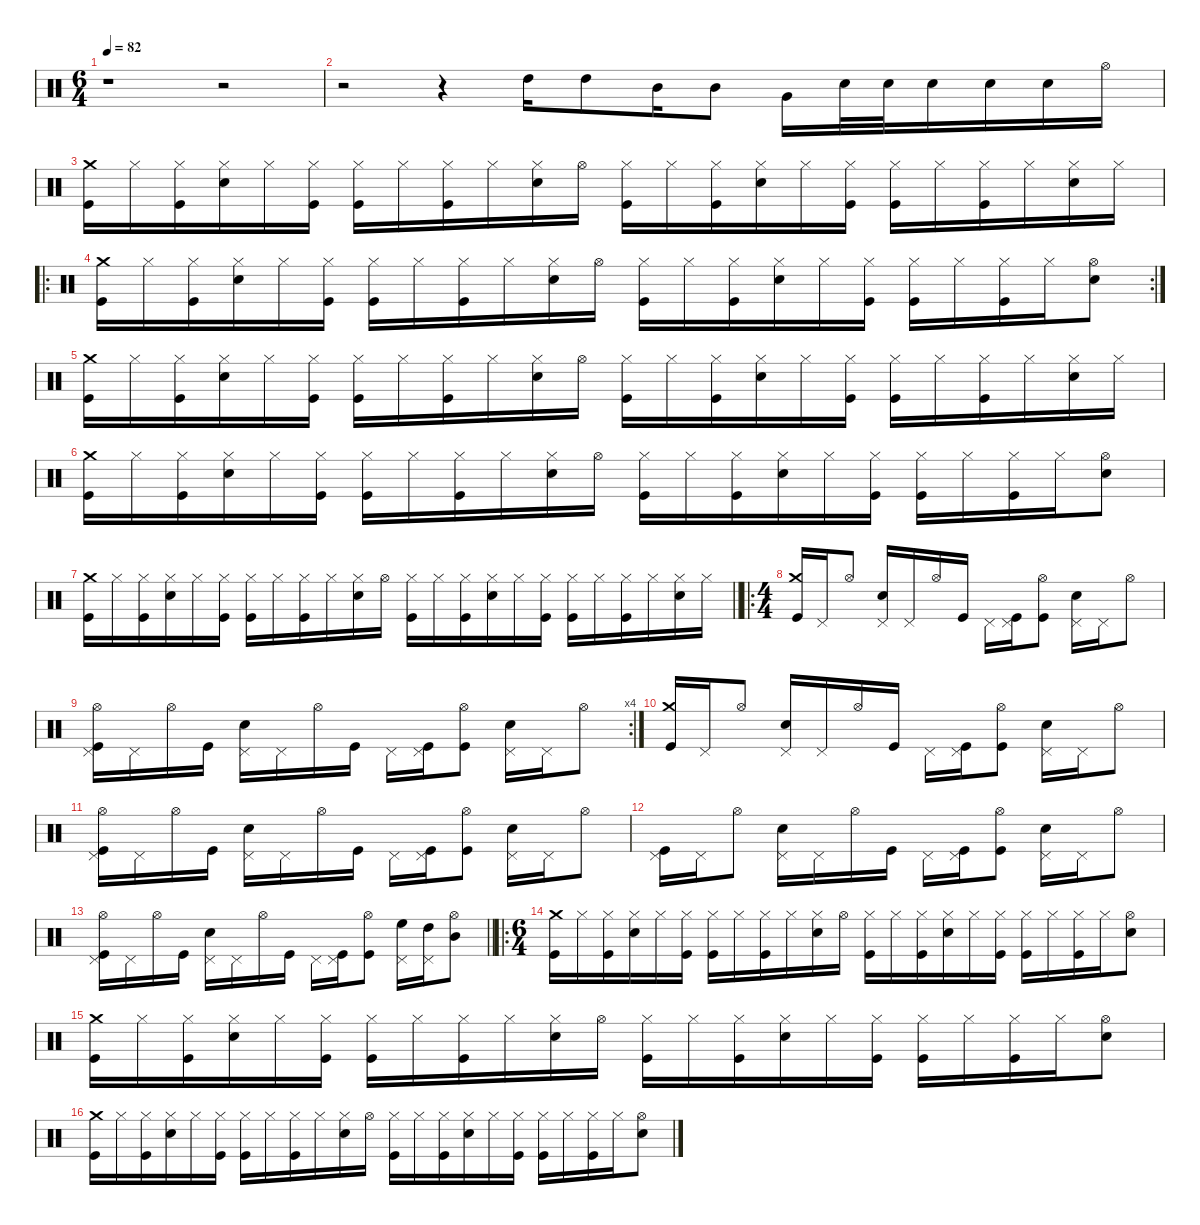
\defaultSystemsLayout 4
\hideDynamics
\bracketExtendMode nobrackets
\singleTrackTrackNamePolicy hidden
\multiTrackTrackNamePolicy hidden
\firstSystemTrackNameMode fullname
\firstSystemTrackNameOrientation horizontal
\otherSystemsTrackNameOrientation horizontal
\track ("Drums" "drm.") {instrument percussion}
\staff {score}
\articulation defaults
\ts (6 4)
\beaming (8 3 3 3 3)
\tempo 82
\clef neutral
\ks c
r.1{dy ff beam Down} r.2{beam Down} |
r.2{beam Down} r.4{beam Down} "High Tom (hit)".16{beam Down} "High Tom (hit)".8{beam Down} "Mid Tom (hit)".16{beam Down} "Mid Tom (hit)".8{dy f beam Down} "Very Low Tom (hit)".16{dy ff beam Down} "Snare (hit) 2".32{dy ppp beam Down} "Snare (hit) 2".32{dy p beam Down} "Snare (hit) 2".16{dy f beam Down} "Snare (hit) 2".16{beam Down} "Snare (hit) 2".16{beam Down} "Hi-Hat (open)".16{beam Down} |
("Crash medium (hit)" "Kick (hit)").16{beam Down} "Hi-Hat (closed)".16{beam Down} ("Hi-Hat (closed)" "Kick (hit)").16{beam Down} ("Hi-Hat (closed)" "Snare (hit) 2").16{beam Down} "Hi-Hat (closed)".16{beam Down} ("Hi-Hat (closed)" "Kick (hit)").16{beam Down} ("Hi-Hat (closed)" "Kick (hit)").16{beam Down} "Hi-Hat (closed)".16{beam Down} ("Hi-Hat (closed)" "Kick (hit)").16{beam Down} "Hi-Hat (closed)".16{beam Down} ("Hi-Hat (closed)" "Snare (hit) 2").16{beam Down} "Hi-Hat (open)".16{beam Down} ("Hi-Hat (closed)" "Kick (hit)").16{beam Down} "Hi-Hat (closed)".16{beam Down} ("Hi-Hat (closed)" "Kick (hit)").16{beam Down} ("Hi-Hat (closed)" "Snare (hit) 2").16{beam Down} "Hi-Hat (closed)".16{beam Down} ("Hi-Hat (closed)" "Kick (hit)").16{beam Down} ("Hi-Hat (closed)" "Kick (hit)").16{beam Down} "Hi-Hat (closed)".16{beam Down} ("Hi-Hat (closed)" "Kick (hit)").16{dy mf beam Down} "Hi-Hat (closed)".16{dy f beam Down} ("Hi-Hat (closed)" "Snare (hit) 2").16{beam Down} "Hi-Hat (closed)".16{beam Down} |
\ro
\rc 2
("Crash medium (hit)" "Kick (hit)").16{beam Down} "Hi-Hat (closed)".16{beam Down} ("Hi-Hat (closed)" "Kick (hit)").16{beam Down} ("Hi-Hat (closed)" "Snare (hit) 2").16{beam Down} "Hi-Hat (closed)".16{beam Down} ("Hi-Hat (closed)" "Kick (hit)").16{beam Down} ("Hi-Hat (closed)" "Kick (hit)").16{beam Down} "Hi-Hat (closed)".16{beam Down} ("Hi-Hat (closed)" "Kick (hit)").16{beam Down} "Hi-Hat (closed)".16{beam Down} ("Hi-Hat (closed)" "Snare (hit) 2").16{beam Down} "Hi-Hat (open)".16{beam Down} ("Hi-Hat (closed)" "Kick (hit)").16{beam Down} "Hi-Hat (closed)".16{beam Down} ("Hi-Hat (closed)" "Kick (hit)").16{beam Down} ("Hi-Hat (closed)" "Snare (hit) 2").16{beam Down} "Hi-Hat (closed)".16{beam Down} ("Hi-Hat (closed)" "Kick (hit)").16{beam Down} ("Hi-Hat (closed)" "Kick (hit)").16{beam Down} "Hi-Hat (closed)".16{beam Down} ("Hi-Hat (closed)" "Kick (hit)").16{dy mf beam Down} "Hi-Hat (closed)".16{dy f beam Down} ("Hi-Hat (open)" "Snare (hit) 2").8{beam Down} |
("Crash medium (hit)" "Kick (hit)").16{beam Down} "Hi-Hat (closed)".16{beam Down} ("Hi-Hat (closed)" "Kick (hit)").16{beam Down} ("Hi-Hat (closed)" "Snare (hit) 2").16{beam Down} "Hi-Hat (closed)".16{beam Down} ("Hi-Hat (closed)" "Kick (hit)").16{beam Down} ("Hi-Hat (closed)" "Kick (hit)").16{beam Down} "Hi-Hat (closed)".16{beam Down} ("Hi-Hat (closed)" "Kick (hit)").16{beam Down} "Hi-Hat (closed)".16{beam Down} ("Hi-Hat (closed)" "Snare (hit) 2").16{beam Down} "Hi-Hat (open)".16{beam Down} ("Hi-Hat (closed)" "Kick (hit)").16{beam Down} "Hi-Hat (closed)".16{beam Down} ("Hi-Hat (closed)" "Kick (hit)").16{beam Down} ("Hi-Hat (closed)" "Snare (hit) 2").16{beam Down} "Hi-Hat (closed)".16{beam Down} ("Hi-Hat (closed)" "Kick (hit)").16{beam Down} ("Hi-Hat (closed)" "Kick (hit)").16{beam Down} "Hi-Hat (closed)".16{beam Down} ("Hi-Hat (closed)" "Kick (hit)").16{dy mf beam Down} "Hi-Hat (closed)".16{dy f beam Down} ("Hi-Hat (closed)" "Snare (hit) 2").16{beam Down} "Hi-Hat (closed)".16{beam Down} |
("Crash medium (hit)" "Kick (hit)").16{beam Down} "Hi-Hat (closed)".16{beam Down} ("Hi-Hat (closed)" "Kick (hit)").16{beam Down} ("Hi-Hat (closed)" "Snare (hit) 2").16{beam Down} "Hi-Hat (closed)".16{beam Down} ("Hi-Hat (closed)" "Kick (hit)").16{beam Down} ("Hi-Hat (closed)" "Kick (hit)").16{beam Down} "Hi-Hat (closed)".16{beam Down} ("Hi-Hat (closed)" "Kick (hit)").16{beam Down} "Hi-Hat (closed)".16{beam Down} ("Hi-Hat (closed)" "Snare (hit) 2").16{beam Down} "Hi-Hat (open)".16{beam Down} ("Hi-Hat (closed)" "Kick (hit)").16{beam Down} "Hi-Hat (closed)".16{beam Down} ("Hi-Hat (closed)" "Kick (hit)").16{beam Down} ("Hi-Hat (closed)" "Snare (hit) 2").16{beam Down} "Hi-Hat (closed)".16{beam Down} ("Hi-Hat (closed)" "Kick (hit)").16{beam Down} ("Hi-Hat (closed)" "Kick (hit)").16{beam Down} "Hi-Hat (closed)".16{beam Down} ("Hi-Hat (closed)" "Kick (hit)").16{dy mf beam Down} "Hi-Hat (closed)".16{dy f beam Down} ("Hi-Hat (open)" "Snare (hit) 2").8{beam Down} |
\barLineRight lightlight
("Crash medium (hit)" "Kick (hit)").16{beam Down} "Hi-Hat (closed)".16{beam Down} ("Hi-Hat (closed)" "Kick (hit)").16{beam Down} ("Hi-Hat (closed)" "Snare (hit) 2").16{beam Down} "Hi-Hat (closed)".16{beam Down} ("Hi-Hat (closed)" "Kick (hit)").16{beam Down} ("Hi-Hat (closed)" "Kick (hit)").16{beam Down} "Hi-Hat (closed)".16{beam Down} ("Hi-Hat (closed)" "Kick (hit)").16{beam Down} "Hi-Hat (closed)".16{beam Down} ("Hi-Hat (closed)" "Snare (hit) 2").16{beam Down} "Hi-Hat (open)".16{beam Down} ("Hi-Hat (closed)" "Kick (hit)").16{beam Down} "Hi-Hat (closed)".16{beam Down} ("Hi-Hat (closed)" "Kick (hit)").16{beam Down} ("Hi-Hat (closed)" "Snare (hit) 2").16{beam Down} "Hi-Hat (closed)".16{beam Down} ("Hi-Hat (closed)" "Kick (hit)").16{beam Down} ("Hi-Hat (closed)" "Kick (hit)").16{beam Down} "Hi-Hat (closed)".16{beam Down} ("Hi-Hat (closed)" "Kick (hit)").16{dy mf beam Down} "Hi-Hat (closed)".16{dy f beam Down} ("Hi-Hat (closed)" "Snare (hit) 2").16{beam Down} "Hi-Hat (closed)".16{beam Down} |
\ro
\ts (4 4)
\beaming (8 2 2 2 2)
("Crash medium (hit)" "Kick (hit)").16{dy mp beam Up} "Pedal Hi-Hat (hit)".16{dy f beam Up} "Hi-Hat (open)".8{beam Up} ("Pedal Hi-Hat (hit)" "Snare (hit) 2").16{beam Up} "Pedal Hi-Hat (hit)".16{beam Up} "Hi-Hat (open)".16{beam Up} "Kick (hit)".16{beam Up} "Pedal Hi-Hat (hit)".16{beam Down} ("Pedal Hi-Hat (hit)" "Kick (hit)").16{beam Down} ("Hi-Hat (open)" "Kick (hit)").8{beam Down} ("Pedal Hi-Hat (hit)" "Snare (hit) 2").16{beam Down} "Pedal Hi-Hat (hit)".16{beam Down} "Hi-Hat (open)".8{beam Down} |
\rc 4
("Hi-Hat (open)" "Pedal Hi-Hat (hit)" "Kick (hit)").16{beam Down} "Pedal Hi-Hat (hit)".16{beam Down} "Hi-Hat (open)".16{beam Down} "Kick (hit)".16{beam Down} ("Pedal Hi-Hat (hit)" "Snare (hit) 2").16{beam Down} "Pedal Hi-Hat (hit)".16{beam Down} "Hi-Hat (open)".16{beam Down} "Kick (hit)".16{beam Down} "Pedal Hi-Hat (hit)".16{beam Down} ("Pedal Hi-Hat (hit)" "Kick (hit)").16{beam Down} ("Hi-Hat (open)" "Kick (hit)").8{beam Down} ("Pedal Hi-Hat (hit)" "Snare (hit) 2").16{beam Down} "Pedal Hi-Hat (hit)".16{beam Down} "Hi-Hat (open)".8{beam Down} |
("Crash medium (hit)" "Kick (hit)").16{dy mp beam Up} "Pedal Hi-Hat (hit)".16{dy f beam Up} "Hi-Hat (open)".8{beam Up} ("Pedal Hi-Hat (hit)" "Snare (hit) 2").16{beam Up} "Pedal Hi-Hat (hit)".16{beam Up} "Hi-Hat (open)".16{beam Up} "Kick (hit)".16{beam Up} "Pedal Hi-Hat (hit)".16{beam Down} ("Pedal Hi-Hat (hit)" "Kick (hit)").16{beam Down} ("Hi-Hat (open)" "Kick (hit)").8{beam Down} ("Pedal Hi-Hat (hit)" "Snare (hit) 2").16{beam Down} "Pedal Hi-Hat (hit)".16{beam Down} "Hi-Hat (open)".8{beam Down} |
("Hi-Hat (open)" "Pedal Hi-Hat (hit)" "Kick (hit)").16{beam Down} "Pedal Hi-Hat (hit)".16{beam Down} "Hi-Hat (open)".16{beam Down} "Kick (hit)".16{beam Down} ("Pedal Hi-Hat (hit)" "Snare (hit) 2").16{beam Down} "Pedal Hi-Hat (hit)".16{beam Down} "Hi-Hat (open)".16{beam Down} "Kick (hit)".16{beam Down} "Pedal Hi-Hat (hit)".16{beam Down} ("Pedal Hi-Hat (hit)" "Kick (hit)").16{beam Down} ("Hi-Hat (open)" "Kick (hit)").8{beam Down} ("Pedal Hi-Hat (hit)" "Snare (hit) 2").16{beam Down} "Pedal Hi-Hat (hit)".16{beam Down} "Hi-Hat (open)".8{beam Down} |
("Pedal Hi-Hat (hit)" "Kick (hit)").16{beam Down} "Pedal Hi-Hat (hit)".16{beam Down} "Hi-Hat (open)".8{beam Down} ("Pedal Hi-Hat (hit)" "Snare (hit) 2").16{beam Down} "Pedal Hi-Hat (hit)".16{beam Down} "Hi-Hat (open)".16{beam Down} "Kick (hit)".16{beam Down} "Pedal Hi-Hat (hit)".16{beam Down} ("Pedal Hi-Hat (hit)" "Kick (hit)").16{beam Down} ("Hi-Hat (open)" "Kick (hit)").8{beam Down} ("Pedal Hi-Hat (hit)" "Snare (hit) 2").16{beam Down} "Pedal Hi-Hat (hit)".16{beam Down} "Hi-Hat (open)".8{beam Down} |
\barLineRight lightlight
("Hi-Hat (open)" "Pedal Hi-Hat (hit)" "Kick (hit)").16{beam Down} "Pedal Hi-Hat (hit)".16{beam Down} "Hi-Hat (open)".16{beam Down} "Kick (hit)".16{beam Down} ("Pedal Hi-Hat (hit)" "Snare (hit) 2").16{beam Down} "Pedal Hi-Hat (hit)".16{beam Down} "Hi-Hat (open)".16{beam Down} "Kick (hit)".16{beam Down} "Pedal Hi-Hat (hit)".16{beam Down} ("Pedal Hi-Hat (hit)" "Kick (hit)").16{beam Down} ("Hi-Hat (open)" "Kick (hit)").8{beam Down} ("Pedal Hi-Hat (hit)" "High Floor Tom (hit)").16{beam Down} ("Pedal Hi-Hat (hit)" "High Tom (hit)").16{beam Down} ("Hi-Hat (open)" "Mid Tom (hit)").8{beam Down} |
\ro
\ts (6 4)
\beaming (8 3 3 3 3)
("Crash medium (hit)" "Kick (hit)").16{beam Down} "Hi-Hat (closed)".16{beam Down} ("Hi-Hat (closed)" "Kick (hit)").16{beam Down} ("Hi-Hat (closed)" "Snare (hit) 2").16{beam Down} "Hi-Hat (closed)".16{beam Down} ("Hi-Hat (closed)" "Kick (hit)").16{beam Down} ("Hi-Hat (closed)" "Kick (hit)").16{beam Down} "Hi-Hat (closed)".16{beam Down} ("Hi-Hat (closed)" "Kick (hit)").16{beam Down} "Hi-Hat (closed)".16{beam Down} ("Hi-Hat (closed)" "Snare (hit) 2").16{beam Down} "Hi-Hat (open)".16{beam Down} ("Hi-Hat (closed)" "Kick (hit)").16{beam Down} "Hi-Hat (closed)".16{beam Down} ("Hi-Hat (closed)" "Kick (hit)").16{beam Down} ("Hi-Hat (closed)" "Snare (hit) 2").16{beam Down} "Hi-Hat (closed)".16{beam Down} ("Hi-Hat (closed)" "Kick (hit)").16{beam Down} ("Hi-Hat (closed)" "Kick (hit)").16{beam Down} "Hi-Hat (closed)".16{beam Down} ("Hi-Hat (closed)" "Kick (hit)").16{dy mf beam Down} "Hi-Hat (closed)".16{dy f beam Down} ("Hi-Hat (open)" "Snare (hit) 2").8{beam Down} |
("Crash medium (hit)" "Kick (hit)").16{beam Down} "Hi-Hat (closed)".16{beam Down} ("Hi-Hat (closed)" "Kick (hit)").16{beam Down} ("Hi-Hat (closed)" "Snare (hit) 2").16{beam Down} "Hi-Hat (closed)".16{beam Down} ("Hi-Hat (closed)" "Kick (hit)").16{beam Down} ("Hi-Hat (closed)" "Kick (hit)").16{beam Down} "Hi-Hat (closed)".16{beam Down} ("Hi-Hat (closed)" "Kick (hit)").16{beam Down} "Hi-Hat (closed)".16{beam Down} ("Hi-Hat (closed)" "Snare (hit) 2").16{beam Down} "Hi-Hat (open)".16{beam Down} ("Hi-Hat (closed)" "Kick (hit)").16{beam Down} "Hi-Hat (closed)".16{beam Down} ("Hi-Hat (closed)" "Kick (hit)").16{beam Down} ("Hi-Hat (closed)" "Snare (hit) 2").16{beam Down} "Hi-Hat (closed)".16{beam Down} ("Hi-Hat (closed)" "Kick (hit)").16{beam Down} ("Hi-Hat (closed)" "Kick (hit)").16{beam Down} "Hi-Hat (closed)".16{beam Down} ("Hi-Hat (closed)" "Kick (hit)").16{dy mf beam Down} "Hi-Hat (closed)".16{dy f beam Down} ("Hi-Hat (open)" "Snare (hit) 2").8{beam Down} |
("Crash medium (hit)" "Kick (hit)").16{beam Down} "Hi-Hat (closed)".16{beam Down} ("Hi-Hat (closed)" "Kick (hit)").16{beam Down} ("Hi-Hat (closed)" "Snare (hit) 2").16{beam Down} "Hi-Hat (closed)".16{beam Down} ("Hi-Hat (closed)" "Kick (hit)").16{beam Down} ("Hi-Hat (closed)" "Kick (hit)").16{beam Down} "Hi-Hat (closed)".16{beam Down} ("Hi-Hat (closed)" "Kick (hit)").16{beam Down} "Hi-Hat (closed)".16{beam Down} ("Hi-Hat (closed)" "Snare (hit) 2").16{beam Down} "Hi-Hat (open)".16{beam Down} ("Hi-Hat (closed)" "Kick (hit)").16{beam Down} "Hi-Hat (closed)".16{beam Down} ("Hi-Hat (closed)" "Kick (hit)").16{beam Down} ("Hi-Hat (closed)" "Snare (hit) 2").16{beam Down} "Hi-Hat (closed)".16{beam Down} ("Hi-Hat (closed)" "Kick (hit)").16{beam Down} ("Hi-Hat (closed)" "Kick (hit)").16{beam Down} "Hi-Hat (closed)".16{beam Down} ("Hi-Hat (closed)" "Kick (hit)").16{dy mf beam Down} "Hi-Hat (closed)".16{dy f beam Down} ("Hi-Hat (open)" "Snare (hit) 2").8{beam Down}
